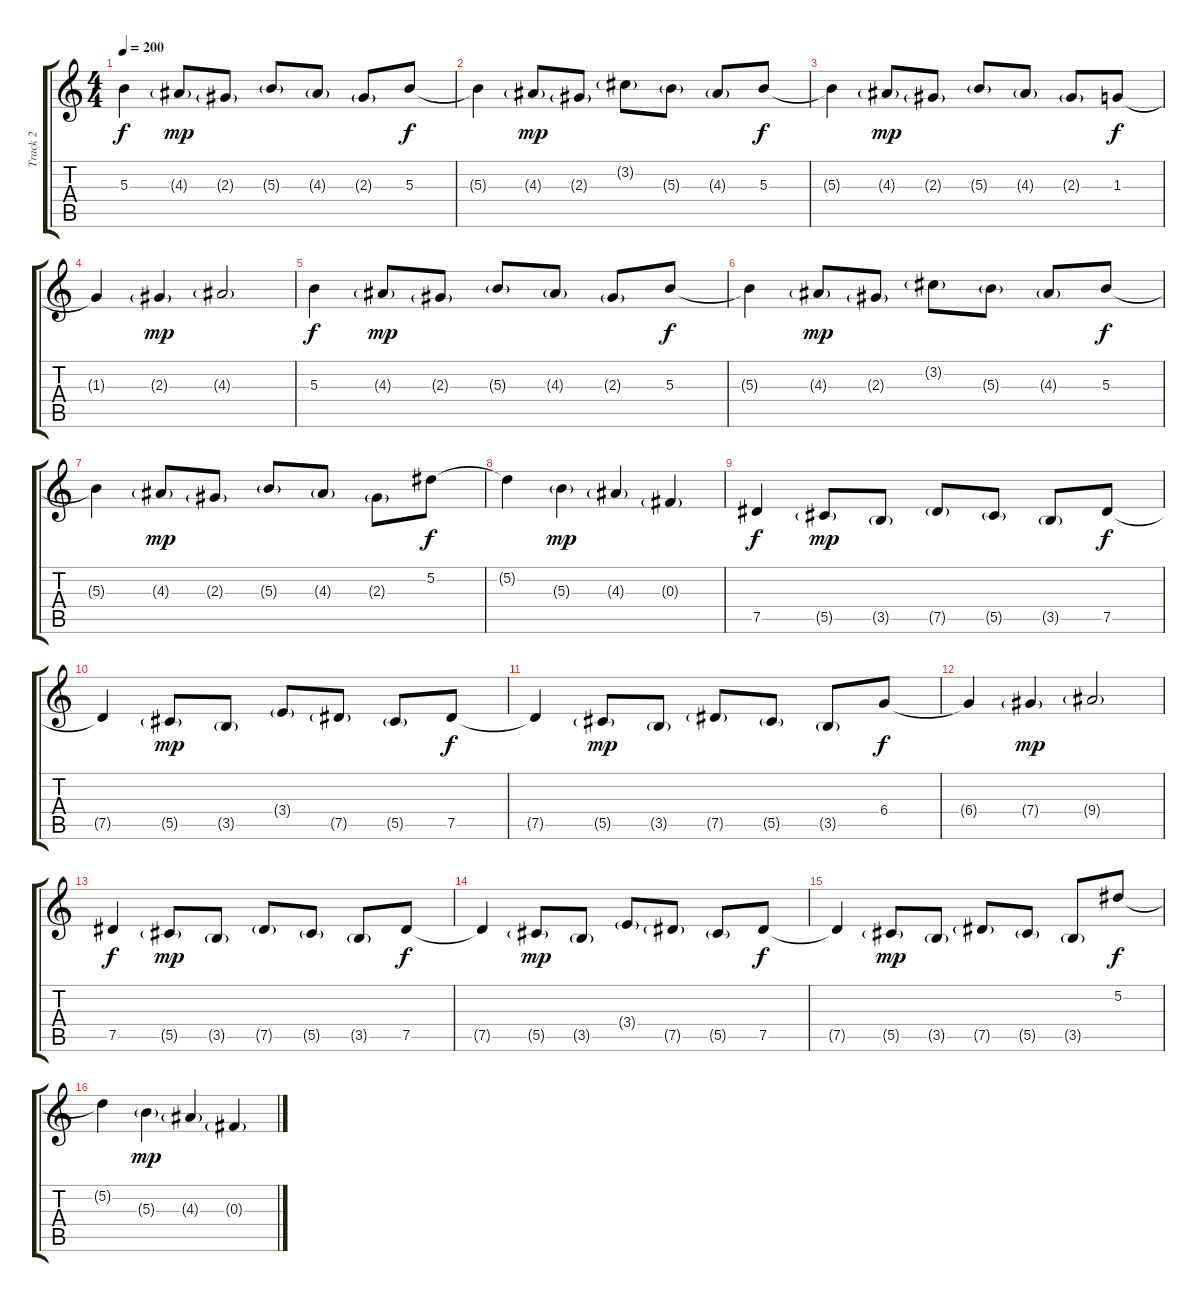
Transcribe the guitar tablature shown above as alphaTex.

\track ("Track 2" "Track 2") {instrument distortionguitar}
\staff {score tabs}
\tuning (Eb4 Bb3 Gb3 Db3 Ab2 Eb2) {hide}
\ts (4 4)
\tempo 200
\clef g2
\ks c
5.3.4{dy f instrument distortionguitar} 4.3{g}.8{dy mp} 2.3{g}.8 5.3{g}.8 4.3{g}.8 2.3{g}.8 5.3.8{dy f} |
5.3{t}.4 4.3{g}.8{dy mp} 2.3{g}.8 3.2{g}.8 5.3{g}.8 4.3{g}.8 5.3.8{dy f} |
5.3{t}.4 4.3{g}.8{dy mp} 2.3{g}.8 5.3{g}.8 4.3{g}.8 2.3{g}.8 1.3.8{dy f} |
1.3{t}.4 2.3{g}.4{dy mp} 4.3{g}.2 |
5.3.4{dy f} 4.3{g}.8{dy mp} 2.3{g}.8 5.3{g}.8 4.3{g}.8 2.3{g}.8 5.3.8{dy f} |
5.3{t}.4 4.3{g}.8{dy mp} 2.3{g}.8 3.2{g}.8 5.3{g}.8 4.3{g}.8 5.3.8{dy f} |
5.3{t}.4 4.3{g}.8{dy mp} 2.3{g}.8 5.3{g}.8 4.3{g}.8 2.3{g}.8 5.2.8{dy f} |
5.2{t}.4 5.3{g}.4{dy mp} 4.3{g}.4 0.3{g}.4 |
7.5.4{dy f} 5.5{g}.8{dy mp} 3.5{g}.8 7.5{g}.8 5.5{g}.8 3.5{g}.8 7.5.8{dy f} |
7.5{t}.4 5.5{g}.8{dy mp} 3.5{g}.8 3.4{g}.8 7.5{g}.8 5.5{g}.8 7.5.8{dy f} |
7.5{t}.4 5.5{g}.8{dy mp} 3.5{g}.8 7.5{g}.8 5.5{g}.8 3.5{g}.8 6.4.8{dy f} |
6.4{t}.4 7.4{g}.4{dy mp} 9.4{g}.2 |
7.5.4{dy f} 5.5{g}.8{dy mp} 3.5{g}.8 7.5{g}.8 5.5{g}.8 3.5{g}.8 7.5.8{dy f} |
7.5{t}.4 5.5{g}.8{dy mp} 3.5{g}.8 3.4{g}.8 7.5{g}.8 5.5{g}.8 7.5.8{dy f} |
7.5{t}.4 5.5{g}.8{dy mp} 3.5{g}.8 7.5{g}.8 5.5{g}.8 3.5{g}.8 5.2.8{dy f} |
5.2{t}.4 5.3{g}.4{dy mp} 4.3{g}.4 0.3{g}.4
